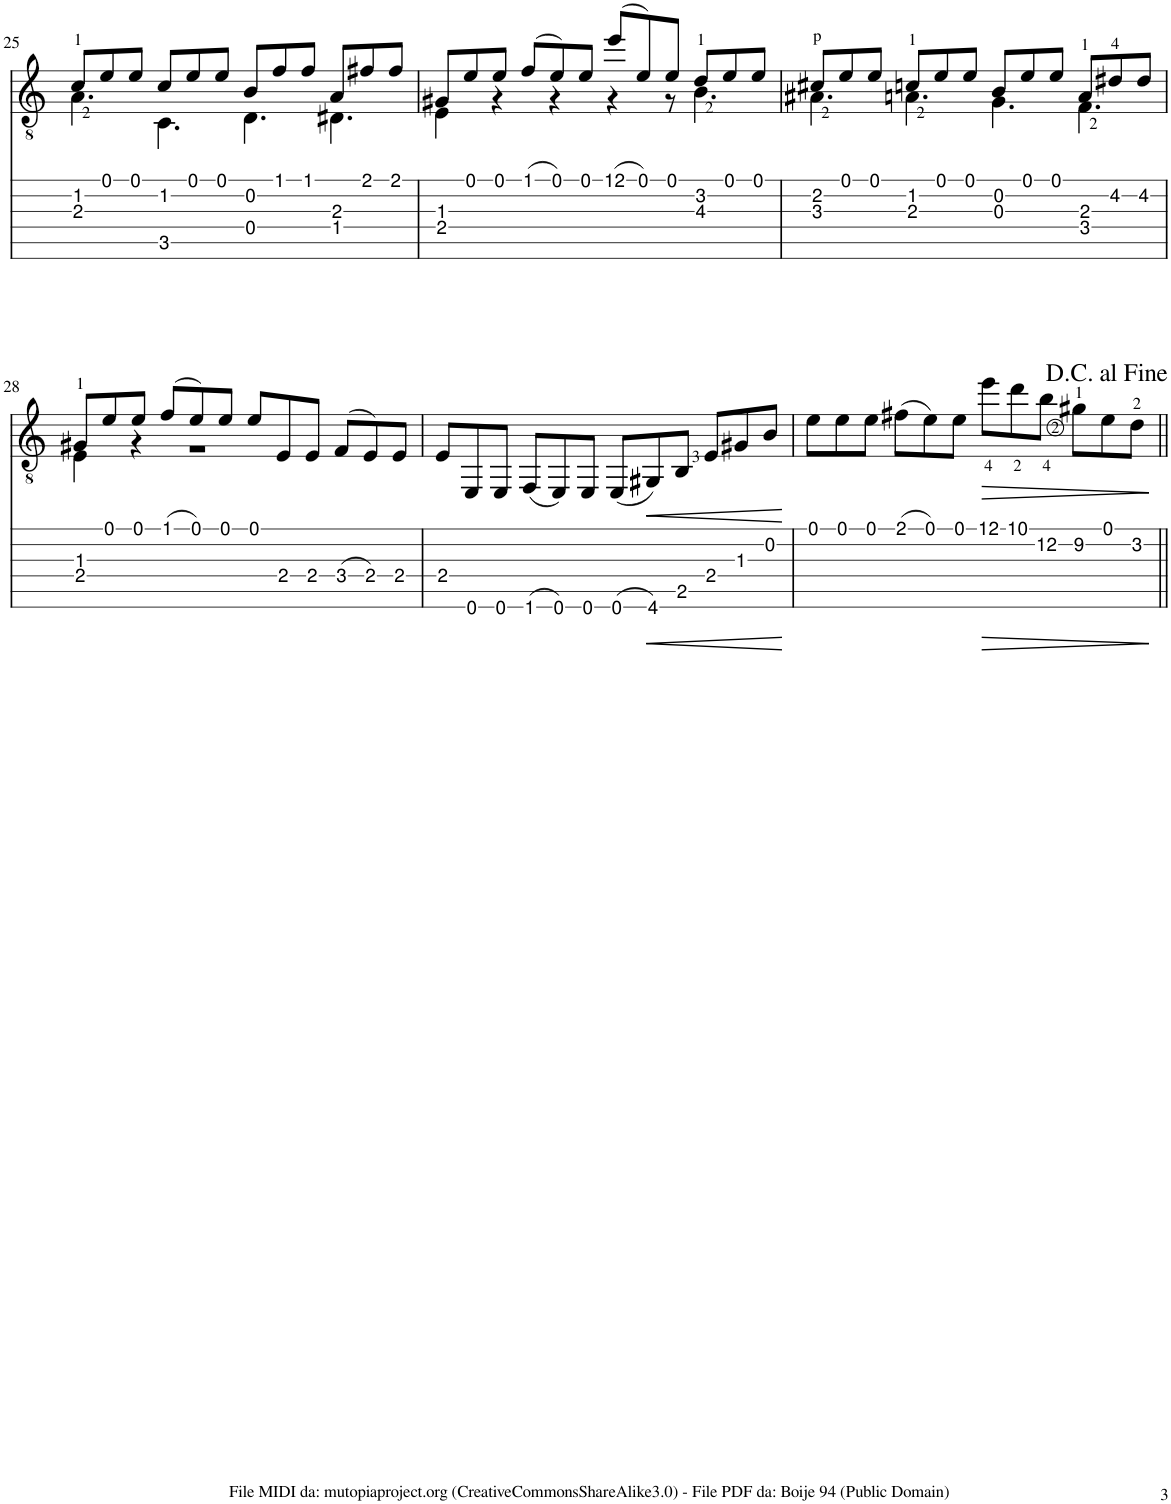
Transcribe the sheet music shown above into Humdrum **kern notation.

**kern	**kern	**dynam
*part1	*part1	*part1
*staff2	*staff1	*staff1/2
*I"Guitar	*	*
*I'Guit.	*	*
!!LO:PB:g=z
*	*clefGv2	*
*k[]	*k[]	*
*M12/8	*M12/8	*
=25	=25	=25
*^	*^	*
8cL	4.A	8c/L	4.A\	.
8e	.	8e/	.	.
8eJ	.	8e/J	.	.
8cL	4.C	8c/L	4.C\	.
8e	.	8e/	.	.
8eJ	.	8e/J	.	.
8BL	4.D	8B/L	4.D\	.
8f	.	8f/	.	.
8fJ	.	8f/J	.	.
8AL	4.D#	8A/L	4.D#X\	.
8f#	.	8f#X/	.	.
8f#J	.	8f#/J	.	.
=26	=26	=26	=26	=26
8G#L	4E	8G#X/L	4E\	.
8e	.	8e/	.	.
8eJ	4r	8e/J	4r	.
8fL	.	(8f/L	.	.
8e	4r	8e/)	4r	.
8eJ	.	8e/J	.	.
8eeL	4r	(8ee/L	4r	.
8e	.	8e/)	.	.
8eJ	8r	8e/J	8r	.
8dL	4.B	8d/L	4.B\	.
8e	.	8e/	.	.
8eJ	.	8e/J	.	.
=27	=27	=27	=27	=27
8c#L	4.A#	8c#X/L	4.A#X\	.
8e	.	8e/	.	.
8eJ	.	8e/J	.	.
8cL	4.A	8cn/L	4.An\	.
8e	.	8e/	.	.
8eJ	.	8e/J	.	.
8BL	4.G	8B/L	4.G\	.
8e	.	8e/	.	.
8eJ	.	8e/J	.	.
8AL	4.F	8A/L	4.F\	.
8d#	.	8d#X/	.	.
8d#J	.	8d#/J	.	.
!!LO:LB:g=z	!!
=28	=28	=28	=28	=28
8G#L	4E	8G#X/L	4E\	.
8e	.	8e/	.	.
8eJ	4r	8e/J	4r	.
8fL	.	(8f/L	.	.
8e	1r	8e/)	1r	.
8eJ	.	8e/J	.	.
8eL	.	8e/L	.	.
8E	.	8E/	.	.
8EJ	.	8E/J	.	.
8FL	.	(8F/L	.	.
8E	.	8E/)	.	.
8EJ	.	8E/J	.	.
*v	*v	*	*	*
*	*v	*v	*
=29	=29	=29
8EL	8E/L	.
8EE	8EE/	.
8EEJ	8EE/J	.
8FFL	(8FF/L	.
8EE	8EE/)	.
8EEJ	8EE/J	.
8EEL	(8EE/L	.
!	!	!LO:HP:b
8GG#	8GG#X/)	<
8BBJ	8BB/J	.
8EL	8E/L	.
8G#	8G#X/	.
8BJ	8B/J	.
.	.	[
=30	=30	=30
8eL	8e\L	.
8e	8e\	.
8eJ	8e\J	.
8f#L	(8f#X\L	.
8e	8e\)	.
8eJ	8e\J	.
!	!	!LO:HP:b
8eeL	8ee<\L	>
8dd	8dd<\	.
8bJ	8b<\J	.
8g#L	8g#X\L	.
8e	8e\	.
8dJ	8d\J	.
.	.	]
=||	=||	=||
*-	*-	*-
